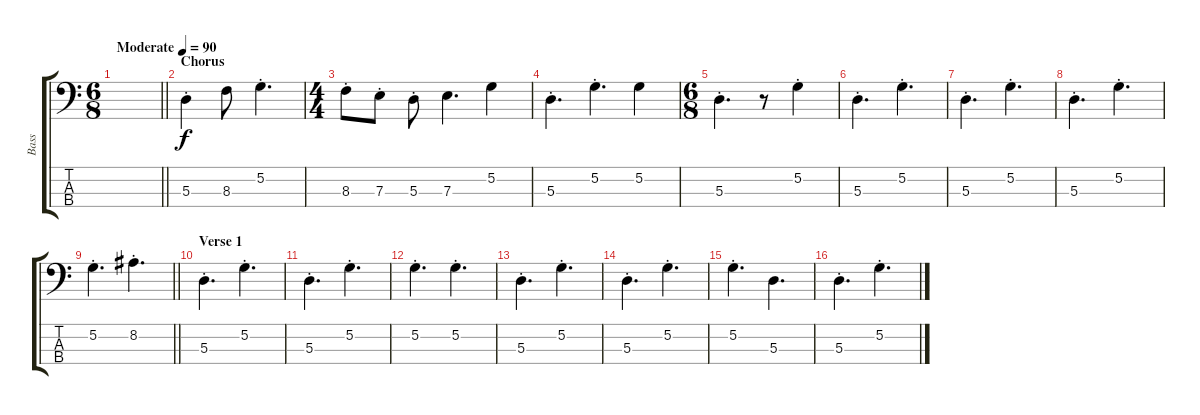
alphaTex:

\track ("Bass" "Bass") {instrument electricbassfinger}
\staff {score tabs}
\tuning (G2 D2 A1 E1) {hide}
\ts (6 8)
\tempo (90 "Moderate")
\clef f4
\barLineRight lightlight
\ks c
|
\section ("" "Chorus")
5.3{st}.4 8.3.8 5.2{st}.4{d} |
\ts (4 4)
8.3{st}.8 7.3{st}.8 5.3{st}.8 7.3.4{d} 5.2.4 |
5.3{st}.4{d} 5.2{st}.4{d} 5.2.4 |
\ts (6 8)
5.3{st}.4{d} r.8 5.2{st}.4 |
5.3{st}.4{d} 5.2{st}.4{d} |
5.3{st}.4{d} 5.2{st}.4{d} |
5.3{st}.4{d} 5.2{st}.4{d} |
\barLineRight lightlight
5.2{st}.4{d} 8.2{st}.4{d} |
\section ("" "Verse 1")
5.3{st}.4{d} 5.2{st}.4{d} |
5.3{st}.4{d} 5.2{st}.4{d} |
5.2{st}.4{d} 5.2{st}.4{d} |
5.3{st}.4{d} 5.2{st}.4{d} |
5.3{st}.4{d} 5.2{st}.4{d} |
5.2{st}.4{d} 5.3.4{d} |
5.3{st}.4{d} 5.2{st}.4{d}
